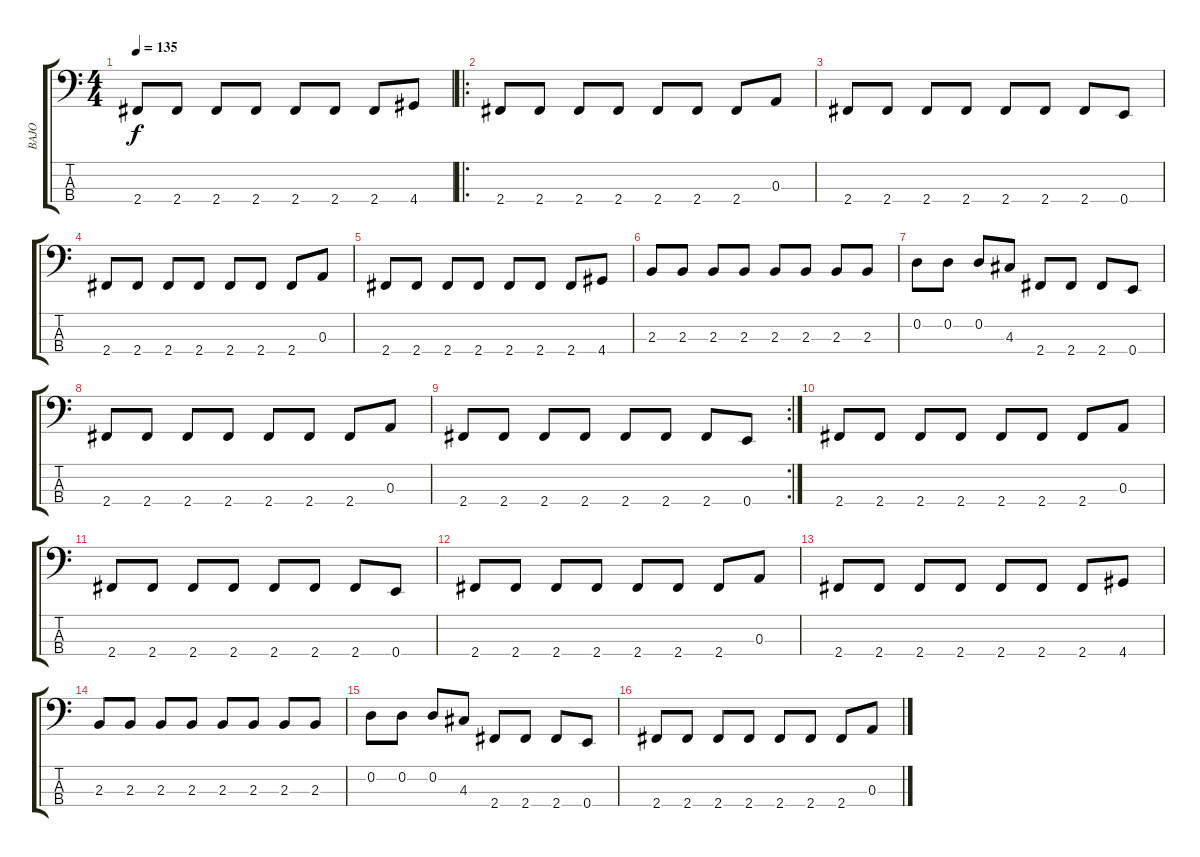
\track ("BAJO" "BAJO") {instrument electricbassfinger}
\staff {score tabs}
\tuning (G2 D2 A1 E1) {hide}
\ts (4 4)
\tempo 135
\clef f4
\ks c
2.4.8{dy f} 2.4.8 2.4.8 2.4.8 2.4.8 2.4.8 2.4.8 4.4.8 |
\ro
2.4.8 2.4.8 2.4.8 2.4.8 2.4.8 2.4.8 2.4.8 0.3.8 |
2.4.8 2.4.8 2.4.8 2.4.8 2.4.8 2.4.8 2.4.8 0.4.8 |
2.4.8 2.4.8 2.4.8 2.4.8 2.4.8 2.4.8 2.4.8 0.3.8 |
2.4.8 2.4.8 2.4.8 2.4.8 2.4.8 2.4.8 2.4.8 4.4.8 |
2.3.8 2.3.8 2.3.8 2.3.8 2.3.8 2.3.8 2.3.8 2.3.8 |
0.2.8 0.2.8 0.2.8 4.3.8 2.4.8 2.4.8 2.4.8 0.4.8 |
2.4.8 2.4.8 2.4.8 2.4.8 2.4.8 2.4.8 2.4.8 0.3.8 |
\rc 2
2.4.8 2.4.8 2.4.8 2.4.8 2.4.8 2.4.8 2.4.8 0.4.8 |
2.4.8 2.4.8 2.4.8 2.4.8 2.4.8 2.4.8 2.4.8 0.3.8 |
2.4.8 2.4.8 2.4.8 2.4.8 2.4.8 2.4.8 2.4.8 0.4.8 |
2.4.8 2.4.8 2.4.8 2.4.8 2.4.8 2.4.8 2.4.8 0.3.8 |
2.4.8 2.4.8 2.4.8 2.4.8 2.4.8 2.4.8 2.4.8 4.4.8 |
2.3.8 2.3.8 2.3.8 2.3.8 2.3.8 2.3.8 2.3.8 2.3.8 |
0.2.8 0.2.8 0.2.8 4.3.8 2.4.8 2.4.8 2.4.8 0.4.8 |
2.4.8 2.4.8 2.4.8 2.4.8 2.4.8 2.4.8 2.4.8 0.3.8
